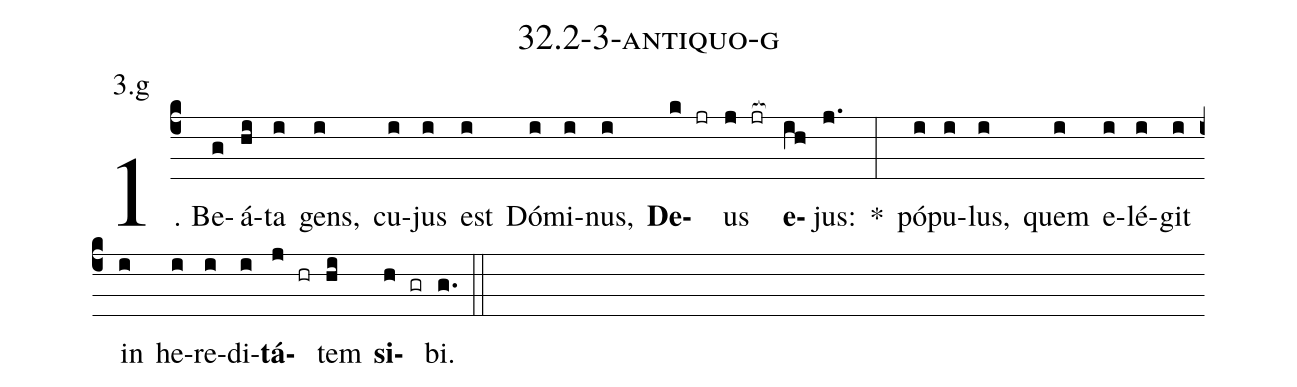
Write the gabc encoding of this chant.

name: 32.2-3-antiquo-g;
annotation: 3.g;
%%
(c4)1. Be(g)á(hi)ta(i) gens,(i) cu(i)jus(i) est(i) Dó(i)mi(i)nus,(i) <b>De</b>(k jr)us(j jr[ocb:1{]) <b>e</b>(ih[ocb:0}])jus:(j.) *(:) pó(i)pu(i)lus,(i) quem(i) e(i)lé(i)git(i) in(i) he(i)re(i)di(i)<b>tá</b>(j hr)tem(hi) <b>si</b>(h gr)bi.(g.) (::)
